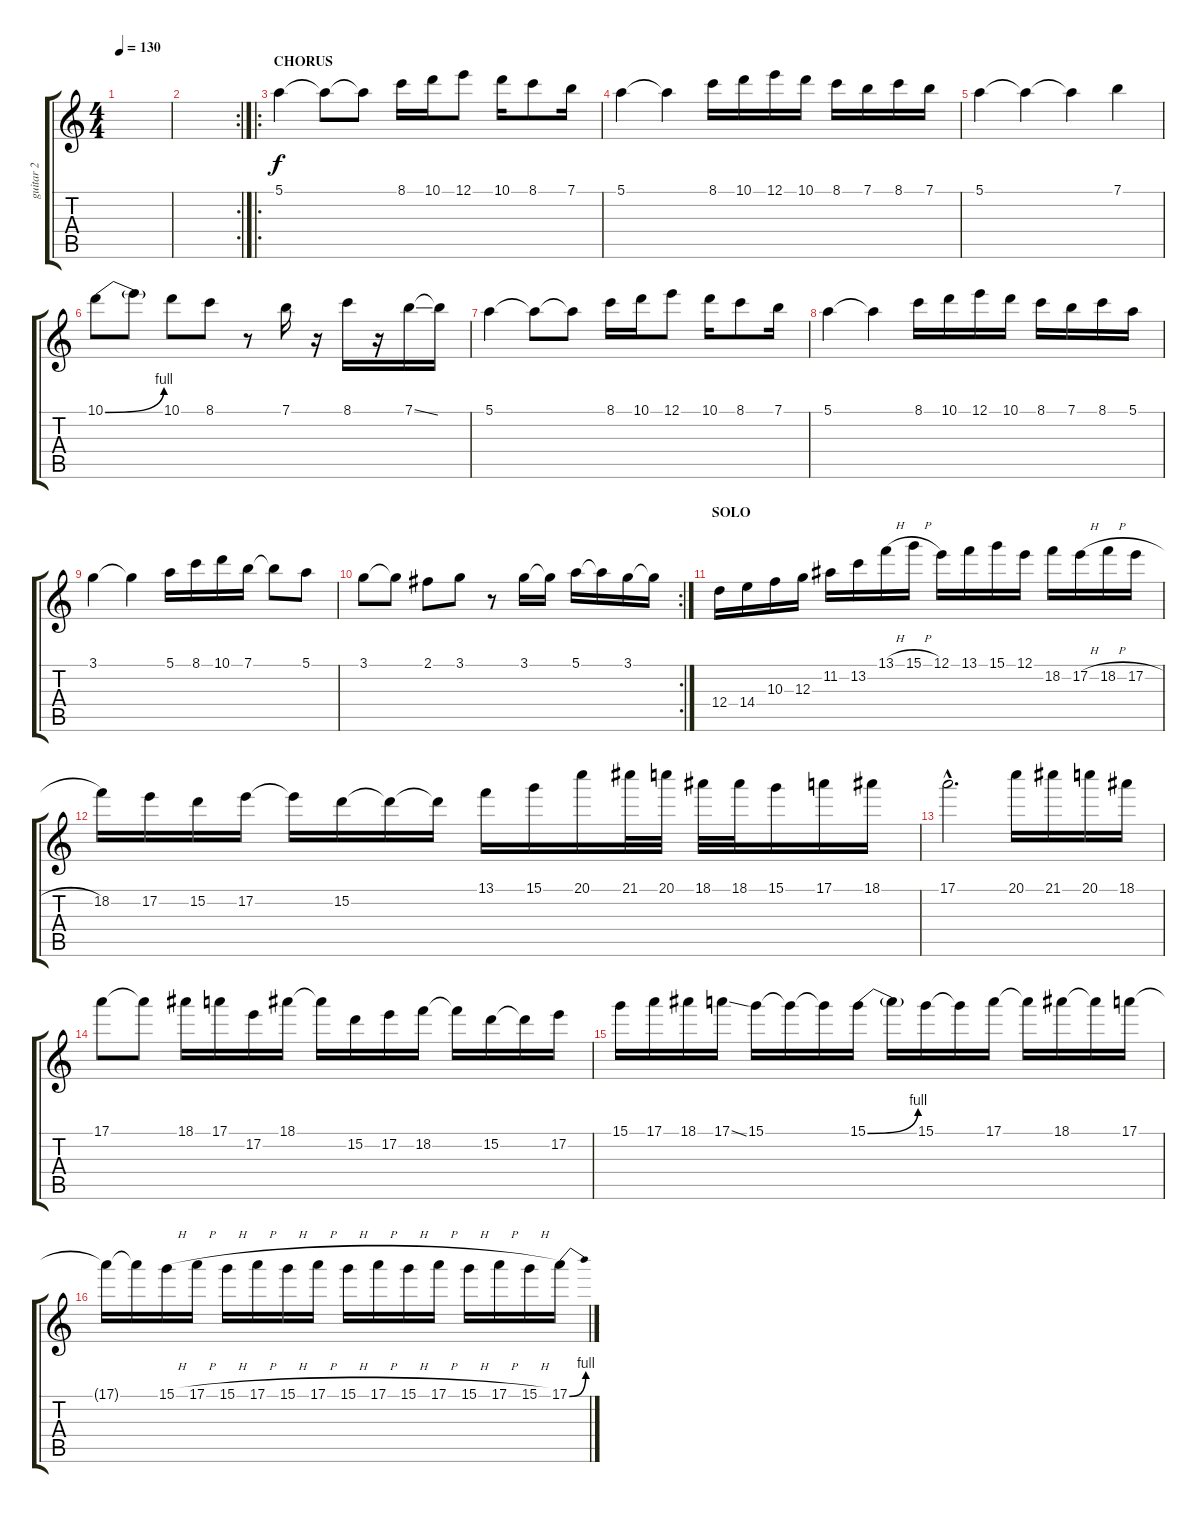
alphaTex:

\track ("guitar 2" "guitar 2") {instrument electricguitarjazz}
\staff {score tabs}
\tuning (E4 B3 G3 D3 A2 D2) {hide}
\ts (4 4)
\tempo 130
\clef g2
\ks c
|
\rc 2
|
\ro
\section ("" "CHORUS")
5.1.4{volume 13 balance 8 instrument electricguitarjazz} 5.1{t}.8 5.1{t}.8 8.1.16 10.1.16 12.1.8 10.1.16 8.1.8 7.1.16 |
5.1.4 5.1{t}.4 8.1.16 10.1.16 12.1.16 10.1.16 8.1.16 7.1.16 8.1.16 7.1.16 |
5.1.4 5.1{t}.4 5.1{t}.4 7.1.4 |
10.1{be (bend 0 0 60 4)}.8 10.1{t}.8 10.1.8 8.1.8 r.8 7.1.16 r.16 8.1.16 r.16 7.1{ss}.16 7.1{t}.16 |
5.1.4 5.1{t}.8 5.1{t}.8 8.1.16 10.1.16 12.1.8 10.1.16 8.1.8 7.1.16 |
5.1.4 5.1{t}.4 8.1.16 10.1.16 12.1.16 10.1.16 8.1.16 7.1.16 8.1.16 5.1.16 |
3.1.4 3.1{t}.4 5.1.16 8.1.16 10.1.16 7.1.16 7.1{t}.8 5.1.8 |
\rc 2
3.1.8 3.1{t}.8 2.1.8 3.1.8 r.8 3.1.16 3.1{t}.16 5.1.16 5.1{t}.16 3.1.16 3.1{t}.16 |
\section ("" "SOLO")
12.4.16{volume 16 instrument overdrivenguitar} 14.4.16 10.3.16 12.3.16 11.2.16 13.2.16 13.1{h}.16 15.1{h}.16 12.1.16 13.1.16 15.1.16 12.1.16 18.2.16 17.2{h}.16 18.2{h}.16 17.2{h}.16 |
18.2.16 17.2.16 15.2.16 17.2.16 17.2{t}.16 15.2.16 15.2{t}.16 15.2{t}.16 13.1.16 15.1.16 20.1.16 21.1.32 20.1.32 18.1.32 18.1.32 15.1.16 17.1.16 18.1.16 |
17.1{hac}.2{d} 20.1.16 21.1.16 20.1.16 18.1.16 |
17.1.8 17.1{t}.8 18.1.16 17.1.16 17.2.16 18.1.16 18.1{t}.16 15.2.16 17.2.16 18.2.16 18.2{t}.16 15.2.16 15.2{t}.16 17.2.16 |
15.1.16 17.1.16 18.1.16 17.1{ss}.16 15.1.16 15.1{t}.16 15.1{t}.16 15.1{be (bend 0 0 60 4)}.16 15.1{t}.16 15.1.16 15.1{t}.16 17.1.16 17.1{t}.16 18.1.16 18.1{t}.16 17.1.16 |
17.1{t}.16 17.1{t}.16 15.1{h}.16 17.1{h}.16 15.1{h}.16 17.1{h}.16 15.1{h}.16 17.1{h}.16 15.1{h}.16 17.1{h}.16 15.1{h}.16 17.1{h}.16 15.1{h}.16 17.1{h}.16 15.1{h}.16 17.1{be (bend 0 0 60 4)}.16
